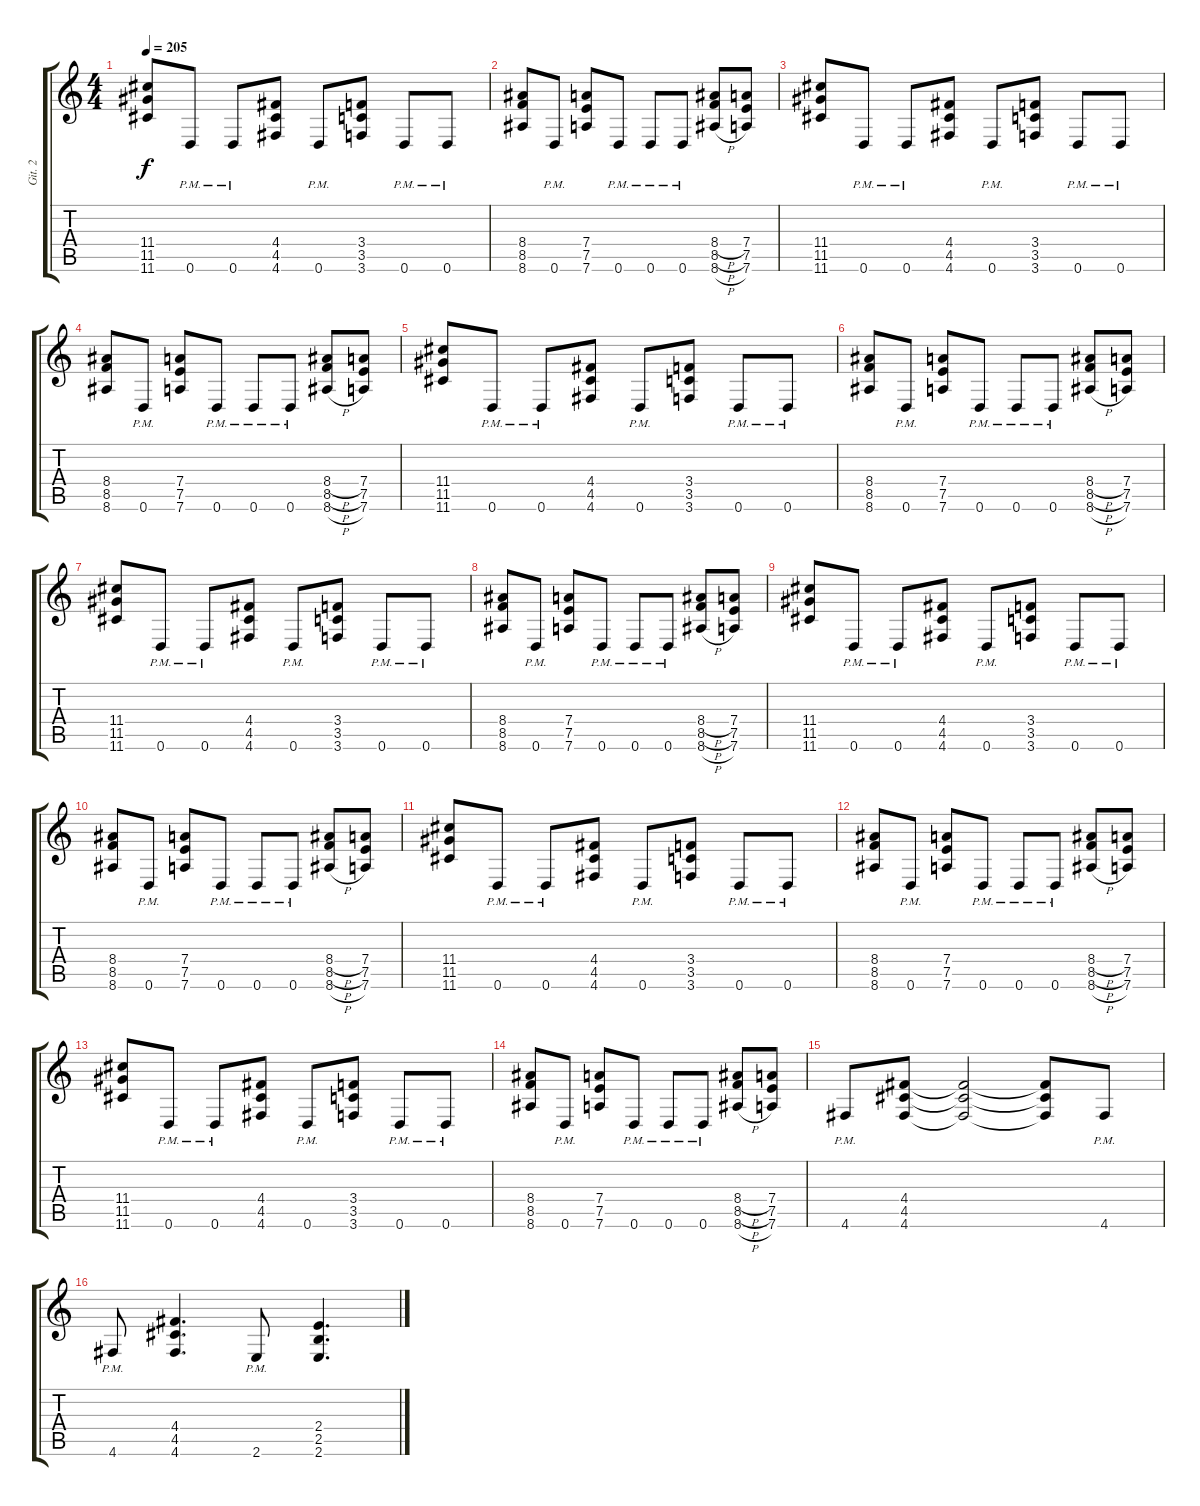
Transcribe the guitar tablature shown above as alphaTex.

\track ("Git. 2" "Git. 2") {instrument distortionguitar}
\staff {score tabs}
\tuning (E4 B3 G3 D3 A2 D2) {hide}
\ts (4 4)
\tempo 205
\clef g2
\ks c
(11.4 11.5 11.6).8{dy f} 0.6{pm}.8 0.6{pm}.8 (4.4 4.5 4.6).8 0.6{pm}.8 (3.4 3.5 3.6).8 0.6{pm}.8 0.6{pm}.8 |
(8.4 8.5 8.6).8 0.6{pm}.8 (7.4 7.5 7.6).8 0.6{pm}.8 0.6{pm}.8 0.6{pm}.8 (8.4{h} 8.5{h} 8.6{h}).8 (7.4 7.5 7.6).8 |
(11.4 11.5 11.6).8 0.6{pm}.8 0.6{pm}.8 (4.4 4.5 4.6).8 0.6{pm}.8 (3.4 3.5 3.6).8 0.6{pm}.8 0.6{pm}.8 |
(8.4 8.5 8.6).8 0.6{pm}.8 (7.4 7.5 7.6).8 0.6{pm}.8 0.6{pm}.8 0.6{pm}.8 (8.4{h} 8.5{h} 8.6{h}).8 (7.4 7.5 7.6).8 |
(11.4 11.5 11.6).8 0.6{pm}.8 0.6{pm}.8 (4.4 4.5 4.6).8 0.6{pm}.8 (3.4 3.5 3.6).8 0.6{pm}.8 0.6{pm}.8 |
(8.4 8.5 8.6).8 0.6{pm}.8 (7.4 7.5 7.6).8 0.6{pm}.8 0.6{pm}.8 0.6{pm}.8 (8.4{h} 8.5{h} 8.6{h}).8 (7.4 7.5 7.6).8 |
(11.4 11.5 11.6).8 0.6{pm}.8 0.6{pm}.8 (4.4 4.5 4.6).8 0.6{pm}.8 (3.4 3.5 3.6).8 0.6{pm}.8 0.6{pm}.8 |
(8.4 8.5 8.6).8 0.6{pm}.8 (7.4 7.5 7.6).8 0.6{pm}.8 0.6{pm}.8 0.6{pm}.8 (8.4{h} 8.5{h} 8.6{h}).8 (7.4 7.5 7.6).8 |
(11.4 11.5 11.6).8 0.6{pm}.8 0.6{pm}.8 (4.4 4.5 4.6).8 0.6{pm}.8 (3.4 3.5 3.6).8 0.6{pm}.8 0.6{pm}.8 |
(8.4 8.5 8.6).8 0.6{pm}.8 (7.4 7.5 7.6).8 0.6{pm}.8 0.6{pm}.8 0.6{pm}.8 (8.4{h} 8.5{h} 8.6{h}).8 (7.4 7.5 7.6).8 |
(11.4 11.5 11.6).8 0.6{pm}.8 0.6{pm}.8 (4.4 4.5 4.6).8 0.6{pm}.8 (3.4 3.5 3.6).8 0.6{pm}.8 0.6{pm}.8 |
(8.4 8.5 8.6).8 0.6{pm}.8 (7.4 7.5 7.6).8 0.6{pm}.8 0.6{pm}.8 0.6{pm}.8 (8.4{h} 8.5{h} 8.6{h}).8 (7.4 7.5 7.6).8 |
(11.4 11.5 11.6).8 0.6{pm}.8 0.6{pm}.8 (4.4 4.5 4.6).8 0.6{pm}.8 (3.4 3.5 3.6).8 0.6{pm}.8 0.6{pm}.8 |
(8.4 8.5 8.6).8 0.6{pm}.8 (7.4 7.5 7.6).8 0.6{pm}.8 0.6{pm}.8 0.6{pm}.8 (8.4{h} 8.5{h} 8.6{h}).8 (7.4 7.5 7.6).8 |
4.6{pm}.8 (4.4 4.5 4.6).8 (4.4{t} 4.5{t} 4.6{t}).2 (4.4{t} 4.5{t} 4.6{t}).8 4.6{pm}.8 |
4.6{pm}.8 (4.4 4.5 4.6).4{d} 2.6{pm}.8 (2.4 2.5 2.6).4{d}
